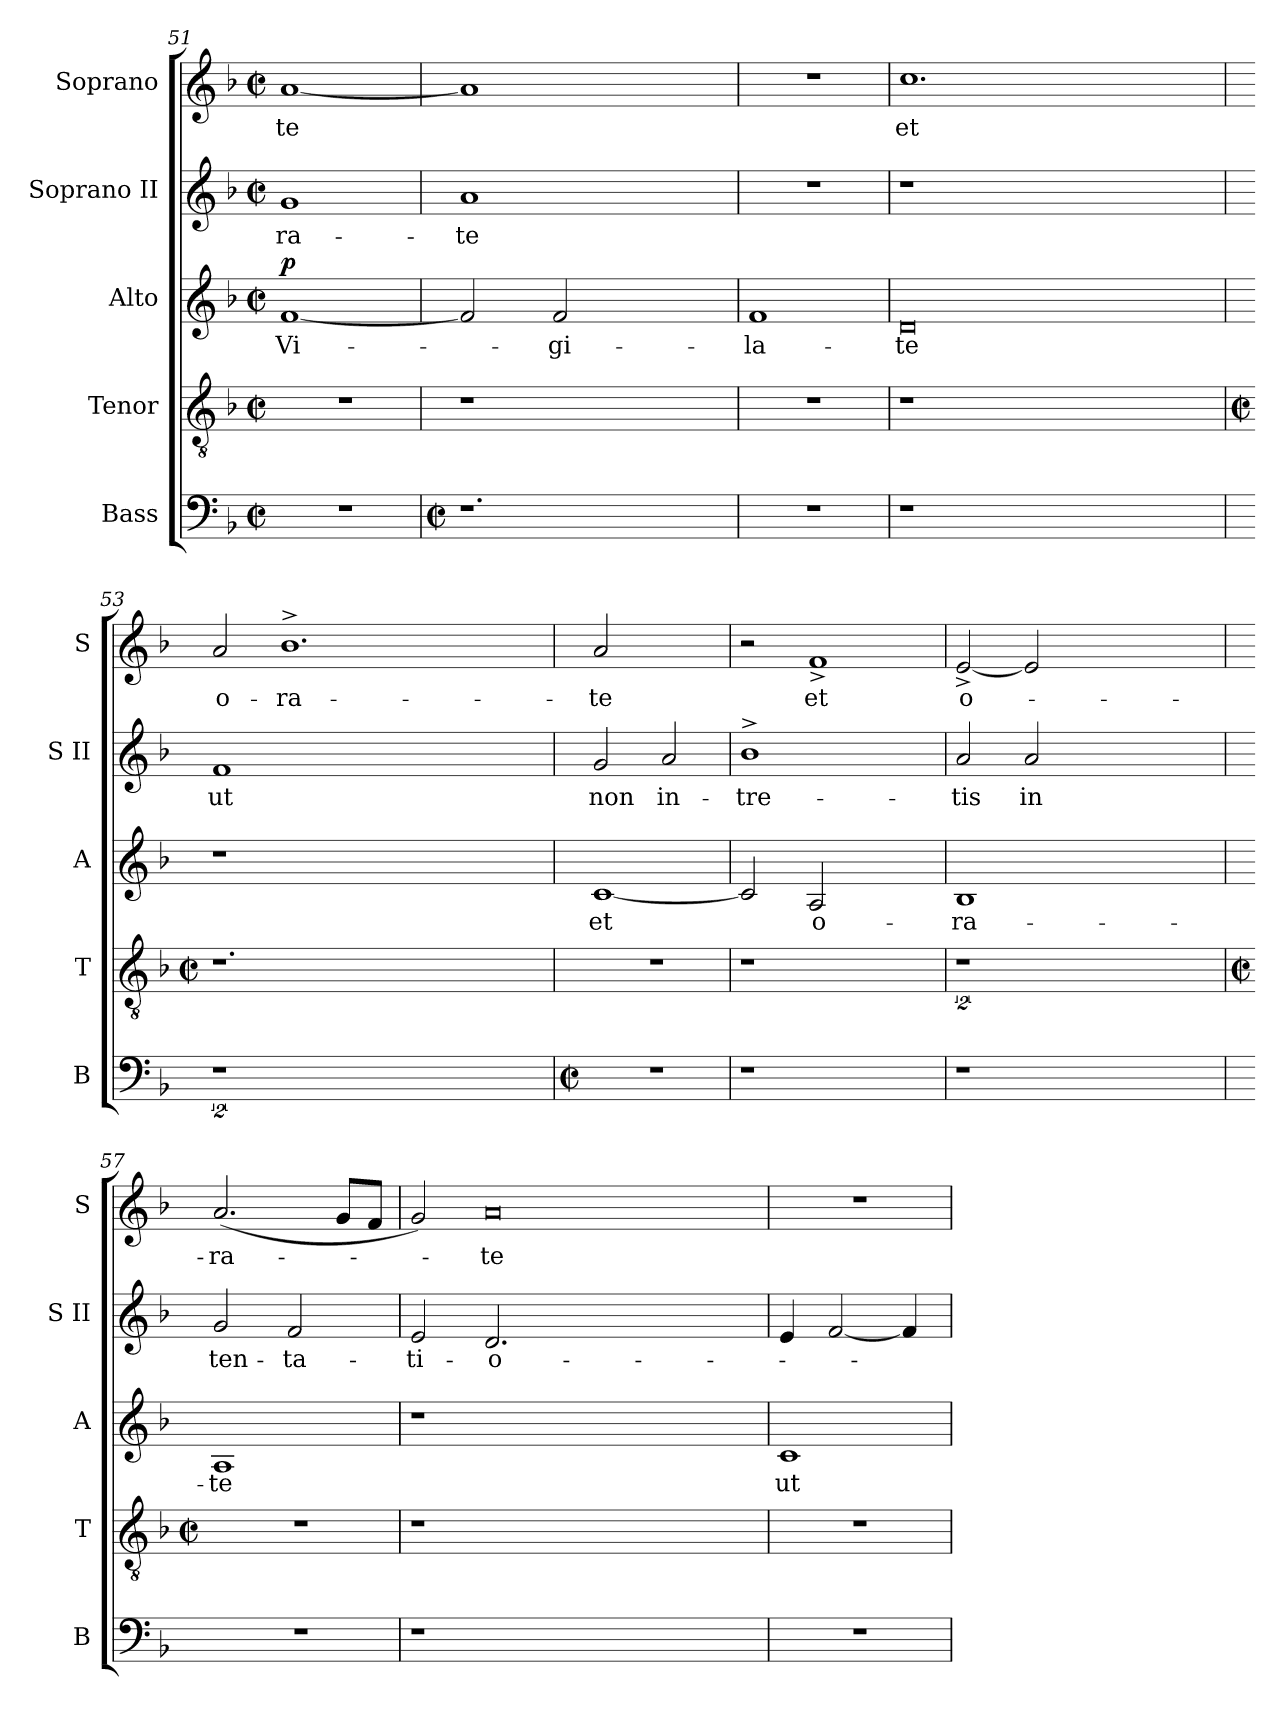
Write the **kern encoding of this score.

**kern	**kern	**kern	**text	**dynam	**kern	**text	**kern	**text
*part5	*part4	*part3	*part3	*part3	*part2	*part2	*part1	*part1
*staff5	*staff4	*staff3	*staff3	*staff3	*staff2	*staff2	*staff1	*staff1
*I"Bass	*I"Tenor	*I"Alto	*	*	*I"Soprano II	*	*I"Soprano	*
*I'B	*I'T	*I'A	*	*	*I'S II	*	*I'S	*
*clefF4	*clefGv2	*clefG2	*	*	*clefG2	*	*clefG2	*
*k[b-]	*k[b-]	*k[b-]	*	*	*k[b-]	*	*k[b-]	*
*F:	*F:	*F:	*	*	*F:	*	*F:	*
*M2/2	*M2/2	*M2/2	*	*	*M2/2	*	*M2/2	*
*met(c|)	*met(c|)	*met(c|)	*	*	*met(c|)	*	*met(c|)	*
=51A	=51A	=51A	=51A	=51A	=51A	=51A	=51A	=51A
!	!	!	!LO:LY:b	!LO:DY:b	!	!LO:LY:b	!	!LO:LY:b
1r	1r	[1f	Vi-	p	1g	-ra-	[1a	-te
!!LO:LB:g=z
=52	=52	=52	=52	=52	=52	=52	=52	=52
*M2/2	*	*	*	*	*	*	*	*
*met(c|)	*	*	*	*	*	*	*	*
!	!	!	!	!	!	!LO:LY:b	!	!
1.r	1r	2f]	.	.	1a	-te	1a]	.
!	!	!	!LO:LY:b	!	!	!	!	!
.	.	2f	gi-	.	.	.	.	.
.	2ryy	2ryy	.	.	2ryy	.	2ryy	.
=52A	=52A	=52A	=52A	=52A	=52A	=52A	=52A	=52A
!	!	!	!LO:LY:b	!	!	!	!	!
1r	1r	1f	-la-	.	1r	.	1r	.
=53	=53	=53	=53	=53	=53	=53	=53	=53
!	!	!	!LO:LY:b	!	!	!	!	!LO:LY:b
1r	1r	0d	-te	.	1r	.	1.cc	et
1ryy	1ryy	.	.	.	1ryy	.	.	.
.	.	.	.	.	.	.	2ryy	.
!!LO:LB:g=z
=53A	=53A	=53A	=53A	=53A	=53A	=53A	=53A	=53A
*	*M2/2	*	*	*	*	*	*	*
*	*met(c|)	*	*	*	*	*	*	*
!	!	!	!	!	!	!LO:LY:b	!	!LO:LY:b
2%5r	1.r	1r	.	.	1f	ut	2a	o-
!	!	!	!	!	!	!	!	!LO:LY:b
.	.	.	.	.	.	.	1.b-^	-ra-
.	.	1.ryy	.	.	1.ryy	.	.	.
.	1ryy	.	.	.	.	.	.	.
.	.	.	.	.	.	.	2ryy	.
!!LO:LB:g=z
=54A	=54A	=54A	=54A	=54A	=54A	=54A	=54A	=54A
*M2/2	*	*	*	*	*	*	*	*
*met(c|)	*	*	*	*	*	*	*	*
!	!	!	!LO:LY:b	!	!	!LO:LY:b	!	!LO:LY:b
1r	1r	[1c	et	.	2g	non	2a	-te
!	!	!	!	!	!	!LO:LY:b	!	!
.	.	.	.	.	2a	in-	2ryy	.
!!LO:LB:g=z
=55	=55	=55	=55	=55	=55	=55	=55	=55
!	!	!	!	!	!	!LO:LY:b	!	!
1r	1r	2c]	.	.	1b-^	-tre-	2r	.
!	!	!	!LO:LY:b	!	!	!	!	!LO:LY:b
.	.	2A	o-	.	.	.	1f^	et
2ryy	2ryy	2ryy	.	.	2ryy	.	.	.
=56	=56	=56	=56	=56	=56	=56	=56	=56
!	!	!	!LO:LY:b	!	!	!LO:LY:b	!	!LO:LY:b
1r	2%5r	1B-	-ra-	.	2a	-tis	[2e^	o-
!	!	!	!	!	!	!LO:LY:b	!	!
.	.	.	.	.	2a	in	2e]	.
1.ryy	.	1.ryy	.	.	1.ryy	.	1.ryy	.
!!LO:LB:g=z
=57	=57	=57	=57	=57	=57	=57	=57	=57
*	*M2/2	*	*	*	*	*	*	*
*	*met(c|)	*	*	*	*	*	*	*
!	!	!	!LO:LY:b	!	!	!LO:LY:b	!	!LO:LY:b
1r	1r	1A	-te	.	2g	ten-	(<2.a	ra-
!	!	!	!	!	!	!LO:LY:b	!	!
.	.	.	.	.	2f	-ta-	.	.
.	.	.	.	.	.	.	8gL	.
.	.	.	.	.	.	.	8fJ	.
=58	=58	=58	=58	=58	=58	=58	=58	=58
!	!	!	!	!	!	!LO:LY:b	!	!
1r	1r	1r	.	.	2e	-ti-	2g)	.
!	!	!	!	!	!	!LO:LY:b	!	!LO:LY:b
.	.	.	.	.	2.d	-o-	0a	te
1.ryy	1.ryy	1.ryy	.	.	.	.	.	.
.	.	.	.	.	1ryy	.	.	.
.	.	.	.	.	4ryy	.	.	.
!!LO:LB:g=z
=59	=59	=59	=59	=59	=59	=59	=59	=59
!	!	!	!LO:LY:b	!	!	!	!	!
1r	1r	1c	ut	.	4e	.	1r	.
.	.	.	.	.	[2f	.	.	.
.	.	.	.	.	4f]	.	.	.
=	=	=	=	=	=	=	=	=
*-	*-	*-	*-	*-	*-	*-	*-	*-
